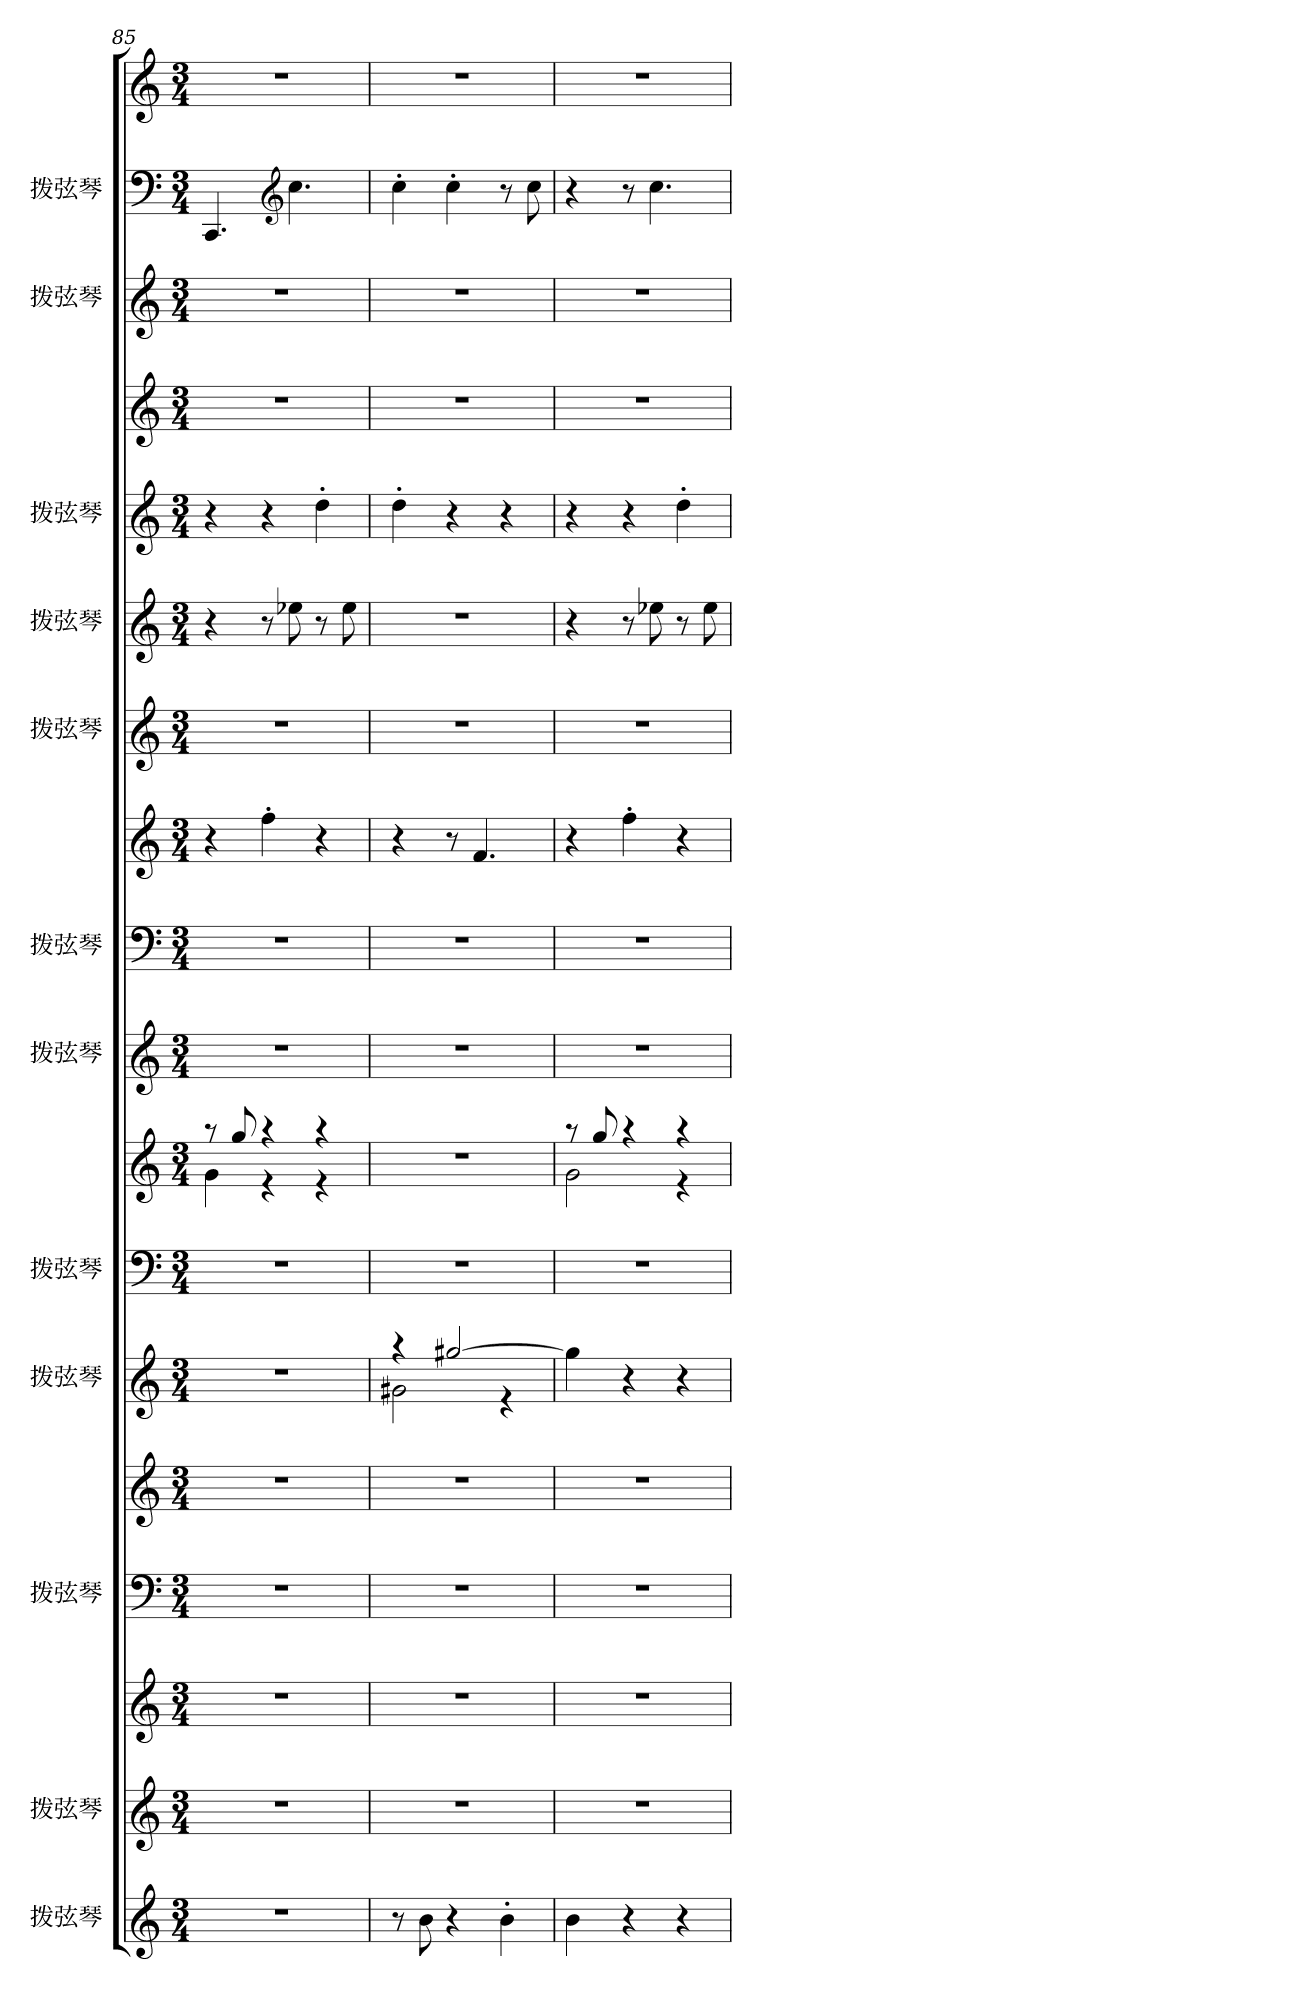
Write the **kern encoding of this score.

**kern	**kern	**kern	**kern	**kern	**kern	**kern	**kern	**kern	**kern	**kern	**kern	**kern	**kern	**kern	**kern	**kern	**kern
*part12	*part11	*part11	*part10	*part10	*part9	*part8	*part8	*part7	*part6	*part6	*part5	*part4	*part3	*part3	*part2	*part1	*part1
*staff18	*staff17	*staff16	*staff15	*staff14	*staff13	*staff12	*staff11	*staff10	*staff9	*staff8	*staff7	*staff6	*staff5	*staff4	*staff3	*staff2	*staff1
*I"拨弦琴	*I"拨弦琴	*	*I"拨弦琴	*	*I"拨弦琴	*I"拨弦琴	*	*I"拨弦琴	*I"拨弦琴	*	*I"拨弦琴	*I"拨弦琴	*I"拨弦琴	*	*I"拨弦琴	*I"拨弦琴	*
*clefG2	*clefG2	*clefG2	*clefF4	*clefG2	*clefG2	*clefF4	*clefG2	*clefG2	*clefF4	*clefG2	*clefG2	*clefG2	*clefG2	*clefG2	*clefG2	*clefF4	*clefG2
*k[]	*k[]	*k[]	*k[]	*k[]	*k[]	*k[]	*k[]	*k[]	*k[]	*k[]	*k[]	*k[]	*k[]	*k[]	*k[]	*k[]	*k[]
*M3/4	*M3/4	*M3/4	*M3/4	*M3/4	*M3/4	*M3/4	*M3/4	*M3/4	*M3/4	*M3/4	*M3/4	*M3/4	*M3/4	*M3/4	*M3/4	*M3/4	*M3/4
=85	=85	=85	=85	=85	=85	=85	=85	=85	=85	=85	=85	=85	=85	=85	=85	=85	=85
*	*	*	*	*	*	*	*^	*	*	*	*	*	*	*	*	*	*
2.r	2.r	2.r	2.r	2.r	2.r	2.r	8r	4g\	2.r	2.r	4r	2.r	4r	4r	2.r	2.r	4.CC/	2.r
.	.	.	.	.	.	.	8gg/	.	.	.	.	.	.	.	.	.	.	.
.	.	.	.	.	.	.	4r	4r	.	.	4ff'\	.	8r	4r	.	.	.	.
*	*	*	*	*	*	*	*	*	*	*	*	*	*	*	*	*	*clefG2	*
.	.	.	.	.	.	.	.	.	.	.	.	.	8ee-X\	.	.	.	4.cc\	.
.	.	.	.	.	.	.	4r	4r	.	.	4r	.	8r	4dd'\	.	.	.	.
.	.	.	.	.	.	.	.	.	.	.	.	.	8ee-\	.	.	.	.	.
*	*	*	*	*	*	*	*v	*v	*	*	*	*	*	*	*	*	*	*
!!LO:PB:g=z
=86	=86	=86	=86	=86	=86	=86	=86	=86	=86	=86	=86	=86	=86	=86	=86	=86	=86
*	*	*	*	*	*^	*	*	*	*	*	*	*	*	*	*	*	*
8r	2.r	2.r	2.r	2.r	4r	2g#X\	2.r	2.r	2.r	2.r	4r	2.r	2.r	4dd'\	2.r	2.r	4cc'\	2.r
8b\	.	.	.	.	.	.	.	.	.	.	.	.	.	.	.	.	.	.
4r	.	.	.	.	[2gg#X/	.	.	.	.	.	8r	.	.	4r	.	.	4cc'\	.
.	.	.	.	.	.	.	.	.	.	.	4.f/	.	.	.	.	.	.	.
4b'\	.	.	.	.	.	4r	.	.	.	.	.	.	.	4r	.	.	8r	.
.	.	.	.	.	.	.	.	.	.	.	.	.	.	.	.	.	8cc\	.
*	*	*	*	*	*v	*v	*	*	*	*	*	*	*	*	*	*	*	*
=87	=87	=87	=87	=87	=87	=87	=87	=87	=87	=87	=87	=87	=87	=87	=87	=87	=87
*	*	*	*	*	*	*	*^	*	*	*	*	*	*	*	*	*	*
4b\	2.r	2.r	2.r	2.r	4gg#\]	2.r	8r	2g\	2.r	2.r	4r	2.r	4r	4r	2.r	2.r	4r	2.r
.	.	.	.	.	.	.	8gg/	.	.	.	.	.	.	.	.	.	.	.
4r	.	.	.	.	4r	.	4r	.	.	.	4ff'\	.	8r	4r	.	.	8r	.
.	.	.	.	.	.	.	.	.	.	.	.	.	8ee-X\	.	.	.	4.cc\	.
4r	.	.	.	.	4r	.	4r	4r	.	.	4r	.	8r	4dd'\	.	.	.	.
.	.	.	.	.	.	.	.	.	.	.	.	.	8ee-\	.	.	.	.	.
*	*	*	*	*	*	*	*v	*v	*	*	*	*	*	*	*	*	*	*
=	=	=	=	=	=	=	=	=	=	=	=	=	=	=	=	=	=
*-	*-	*-	*-	*-	*-	*-	*-	*-	*-	*-	*-	*-	*-	*-	*-	*-	*-
